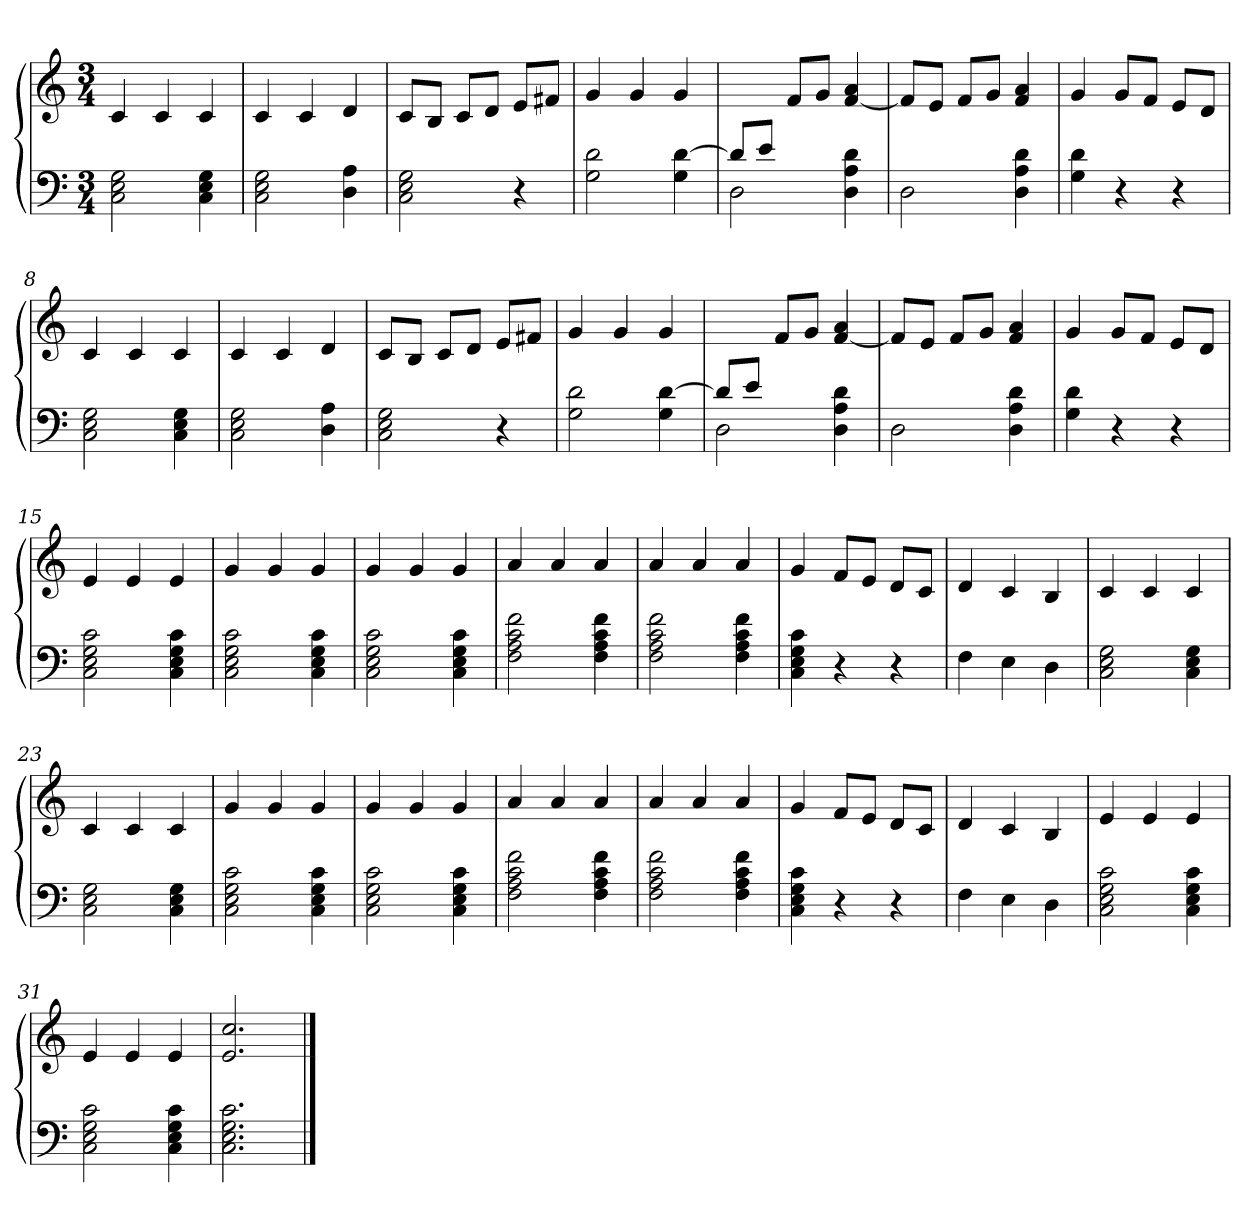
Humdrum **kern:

**kern	**kern
*part1	*part1
*staff2	*staff1
*clefF4	*clefG2
*k[]	*k[]
*M3/4	*M3/4
=1	=1
2C\ 2E\ 2G\	4c/
.	4c/
4C\ 4E\ 4G\	4c/
=2	=2
2C\ 2E\ 2G\	4c/
.	4c/
4D\ 4A\	4d/
=3	=3
2C\ 2E\ 2G\	8c/L
.	8B/J
.	8c/L
.	8d/J
4r	8e/L
.	8f#X/J
=4	=4
2G\ 2d\	4g/
.	4g/
4G\ [4d\	4g/
=5	=5
*^	*
8d/L]	2D\	4ryy
8e/J	.	.
4ryy	.	8f/L
.	.	8g/J
4D\ 4A\ 4d\	4ryy	[4f/ 4a/
*v	*v	*
=6	=6
2D\	8f/L]
.	8e/J
.	8f/L
.	8g/J
4D\ 4A\ 4d\	4f/ 4a/
=7	=7
4G\ 4d\	4g/
4r	8g/L
.	8f/J
4r	8e/L
.	8d/J
!!LO:LB:g=z
=8	=8
2C\ 2E\ 2G\	4c/
.	4c/
4C\ 4E\ 4G\	4c/
=9	=9
2C\ 2E\ 2G\	4c/
.	4c/
4D\ 4A\	4d/
=10	=10
2C\ 2E\ 2G\	8c/L
.	8B/J
.	8c/L
.	8d/J
4r	8e/L
.	8f#X/J
=11	=11
2G\ 2d\	4g/
.	4g/
4G\ [4d\	4g/
=12	=12
*^	*
8d/L]	2D\	4ryy
8e/J	.	.
4ryy	.	8f/L
.	.	8g/J
4D\ 4A\ 4d\	4ryy	[4f/ 4a/
*v	*v	*
=13	=13
2D\	8f/L]
.	8e/J
.	8f/L
.	8g/J
4D\ 4A\ 4d\	4f/ 4a/
=14	=14
4G\ 4d\	4g/
4r	8g/L
.	8f/J
4r	8e/L
.	8d/J
!!LO:LB:g=z
=15	=15
2C\ 2E\ 2G\ 2c\	4e/
.	4e/
4C\ 4E\ 4G\ 4c\	4e/
=16	=16
2C\ 2E\ 2G\ 2c\	4g/
.	4g/
4C\ 4E\ 4G\ 4c\	4g/
=17	=17
2C\ 2E\ 2G\ 2c\	4g/
.	4g/
4C\ 4E\ 4G\ 4c\	4g/
=18	=18
2F\ 2A\ 2c\ 2f\	4a/
.	4a/
4F\ 4A\ 4c\ 4f\	4a/
=19	=19
2F\ 2A\ 2c\ 2f\	4a/
.	4a/
4F\ 4A\ 4c\ 4f\	4a/
=20	=20
4C\ 4E\ 4G\ 4c\	4g/
4r	8f/L
.	8e/J
4r	8d/L
.	8c/J
=21	=21
4F\	4d/
4E\	4c/
4D\	4B/
!!LO:LB:g=z
=22	=22
2C\ 2E\ 2G\	4c/
.	4c/
4C\ 4E\ 4G\	4c/
=23	=23
2C\ 2E\ 2G\	4c/
.	4c/
4C\ 4E\ 4G\	4c/
=24	=24
2C\ 2E\ 2G\ 2c\	4g/
.	4g/
4C\ 4E\ 4G\ 4c\	4g/
=25	=25
2C\ 2E\ 2G\ 2c\	4g/
.	4g/
4C\ 4E\ 4G\ 4c\	4g/
=26	=26
2F\ 2A\ 2c\ 2f\	4a/
.	4a/
4F\ 4A\ 4c\ 4f\	4a/
=27	=27
2F\ 2A\ 2c\ 2f\	4a/
.	4a/
4F\ 4A\ 4c\ 4f\	4a/
=28	=28
4C\ 4E\ 4G\ 4c\	4g/
4r	8f/L
.	8e/J
4r	8d/L
.	8c/J
!!LO:LB:g=z
=29	=29
4F\	4d/
4E\	4c/
4D\	4B/
=30	=30
2C\ 2E\ 2G\ 2c\	4e/
.	4e/
4C\ 4E\ 4G\ 4c\	4e/
=31	=31
2C\ 2E\ 2G\ 2c\	4e/
.	4e/
4C\ 4E\ 4G\ 4c\	4e/
=32	=32
2.C\ 2.E\ 2.G\ 2.c\	2.e/ 2.cc/
==	==
*-	*-
